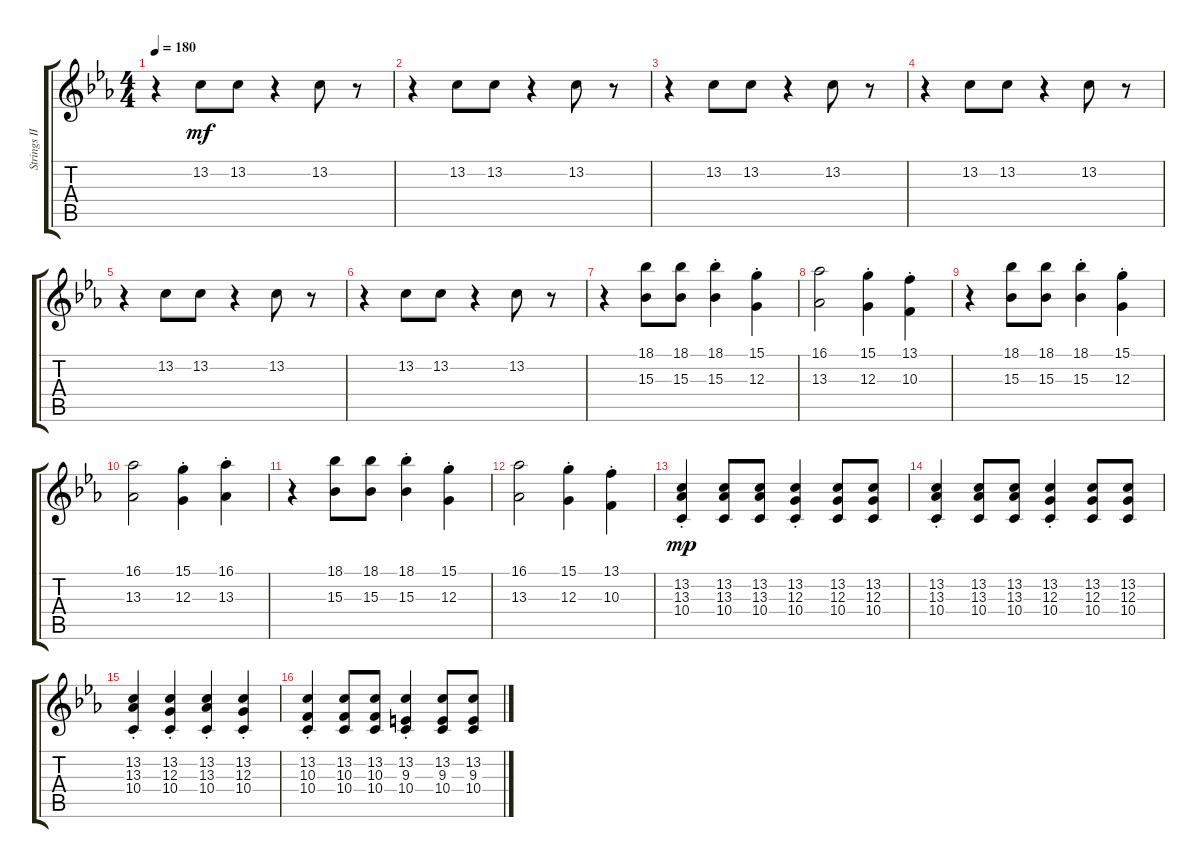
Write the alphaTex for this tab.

\track ("Strings II" "Strings II") {instrument stringensemble2}
\staff {score tabs}
\tuning (E4 B3 G3 D3 A2 E2) {hide}
\ts (4 4)
\tempo 180
\clef g2
\ks cminor
r.4{dy mf} 13.2.8 13.2.8 r.4 13.2.8 r.8 |
r.4 13.2.8 13.2.8 r.4 13.2.8 r.8 |
r.4 13.2.8 13.2.8 r.4 13.2.8 r.8 |
r.4 13.2.8 13.2.8 r.4 13.2.8 r.8 |
r.4 13.2.8 13.2.8 r.4 13.2.8 r.8 |
r.4 13.2.8 13.2.8 r.4 13.2.8 r.8 |
r.4 (18.1 15.3).8 (18.1 15.3).8 (18.1{st} 15.3{st}).4 (15.1{st} 12.3{st}).4 |
(16.1 13.3).2 (15.1{st} 12.3{st}).4 (13.1{st} 10.3{st}).4 |
r.4 (18.1 15.3).8 (18.1 15.3).8 (18.1{st} 15.3{st}).4 (15.1{st} 12.3{st}).4 |
(16.1 13.3).2 (15.1{st} 12.3{st}).4 (16.1{st} 13.3{st}).4 |
r.4 (18.1 15.3).8 (18.1 15.3).8 (18.1{st} 15.3{st}).4 (15.1{st} 12.3{st}).4 |
(16.1 13.3).2 (15.1{st} 12.3{st}).4 (13.1{st} 10.3{st}).4 |
(13.2{st} 13.3{st} 10.4{st}).4{dy mp} (13.2 13.3 10.4).8 (13.2 13.3 10.4).8 (13.2{st} 12.3{st} 10.4{st}).4 (13.2 12.3 10.4).8 (13.2 12.3 10.4).8 |
(13.2{st} 13.3{st} 10.4{st}).4 (13.2 13.3 10.4).8 (13.2 13.3 10.4).8 (13.2{st} 12.3{st} 10.4{st}).4 (13.2 12.3 10.4).8 (13.2 12.3 10.4).8 |
(13.2{st} 13.3{st} 10.4{st}).4 (13.2{st} 12.3{st} 10.4{st}).4 (13.2{st} 13.3{st} 10.4{st}).4 (13.2{st} 12.3{st} 10.4{st}).4 |
(13.2{st} 10.3{st} 10.4{st}).4 (13.2 10.3 10.4).8 (13.2 10.3 10.4).8 (13.2{st} 9.3{st} 10.4{st}).4 (13.2 9.3 10.4).8 (13.2 9.3 10.4).8
